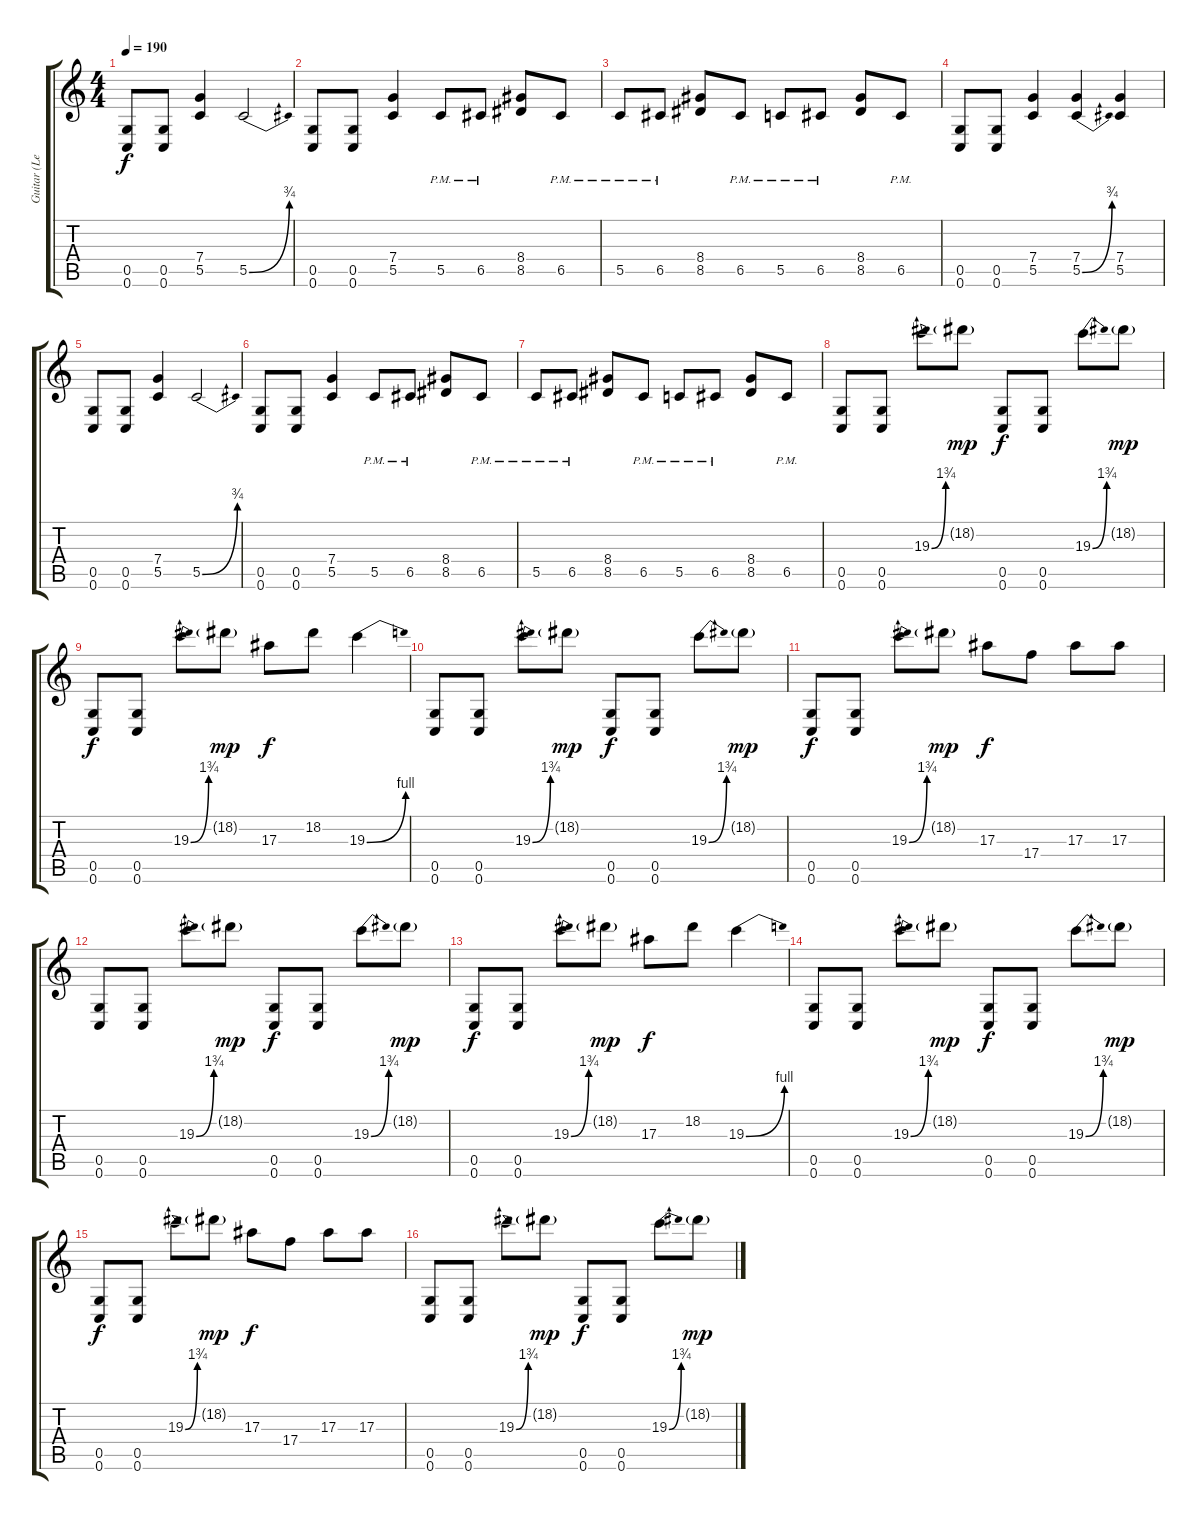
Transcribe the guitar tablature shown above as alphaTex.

\track ("Guitar (Lead)" "Guitar (Le") {instrument overdrivenguitar}
\staff {score tabs}
\tuning (D4 A3 F3 C3 G2 C2) {hide}
\ts (4 4)
\tempo 190
\clef g2
\ks c
(0.5 0.6).8{dy f} (0.5 0.6).8 (7.4 5.5).4 5.5{be (bend 0 0 60 3)}.2 |
(0.5 0.6).8 (0.5 0.6).8 (7.4 5.5).4 5.5{pm}.8 6.5{pm}.8 (8.4 8.5).8 6.5{pm}.8 |
5.5{pm}.8 6.5{pm}.8 (8.4 8.5).8 6.5{pm}.8 5.5{pm}.8 6.5{pm}.8 (8.4 8.5).8 6.5{pm}.8 |
(0.5 0.6).8 (0.5 0.6).8 (7.4 5.5).4 (7.4 5.5{be (bend 0 0 60 3)}).4 (7.4 5.5).4 |
(0.5 0.6).8 (0.5 0.6).8 (7.4 5.5).4 5.5{be (bend 0 0 60 3)}.2 |
(0.5 0.6).8 (0.5 0.6).8 (7.4 5.5).4 5.5{pm}.8 6.5{pm}.8 (8.4 8.5).8 6.5{pm}.8 |
5.5{pm}.8 6.5{pm}.8 (8.4 8.5).8 6.5{pm}.8 5.5{pm}.8 6.5{pm}.8 (8.4 8.5).8 6.5{pm}.8 |
(0.5 0.6).8 (0.5 0.6).8 19.3{be (bend 0 0 60 7)}.8 18.2{g}.8{dy mp} (0.5 0.6).8{dy f} (0.5 0.6).8 19.3{be (bend 0 0 60 7)}.8 18.2{g}.8{dy mp} |
(0.5 0.6).8{dy f} (0.5 0.6).8 19.3{be (bend 0 0 60 7)}.8 18.2{g}.8{dy mp} 17.3.8{dy f} 18.2.8 19.3{be (bend 0 0 60 4)}.4 |
(0.5 0.6).8 (0.5 0.6).8 19.3{be (bend 0 0 60 7)}.8 18.2{g}.8{dy mp} (0.5 0.6).8{dy f} (0.5 0.6).8 19.3{be (bend 0 0 60 7)}.8 18.2{g}.8{dy mp} |
(0.5 0.6).8{dy f} (0.5 0.6).8 19.3{be (bend 0 0 60 7)}.8 18.2{g}.8{dy mp} 17.3.8{dy f} 17.4.8 17.3.8 17.3.8 |
(0.5 0.6).8 (0.5 0.6).8 19.3{be (bend 0 0 60 7)}.8 18.2{g}.8{dy mp} (0.5 0.6).8{dy f} (0.5 0.6).8 19.3{be (bend 0 0 60 7)}.8 18.2{g}.8{dy mp} |
(0.5 0.6).8{dy f} (0.5 0.6).8 19.3{be (bend 0 0 60 7)}.8 18.2{g}.8{dy mp} 17.3.8{dy f} 18.2.8 19.3{be (bend 0 0 60 4)}.4 |
(0.5 0.6).8 (0.5 0.6).8 19.3{be (bend 0 0 60 7)}.8 18.2{g}.8{dy mp} (0.5 0.6).8{dy f} (0.5 0.6).8 19.3{be (bend 0 0 60 7)}.8 18.2{g}.8{dy mp} |
(0.5 0.6).8{dy f} (0.5 0.6).8 19.3{be (bend 0 0 60 7)}.8 18.2{g}.8{dy mp} 17.3.8{dy f} 17.4.8 17.3.8 17.3.8 |
(0.5 0.6).8 (0.5 0.6).8 19.3{be (bend 0 0 60 7)}.8 18.2{g}.8{dy mp} (0.5 0.6).8{dy f} (0.5 0.6).8 19.3{be (bend 0 0 60 7)}.8 18.2{g}.8{dy mp}
